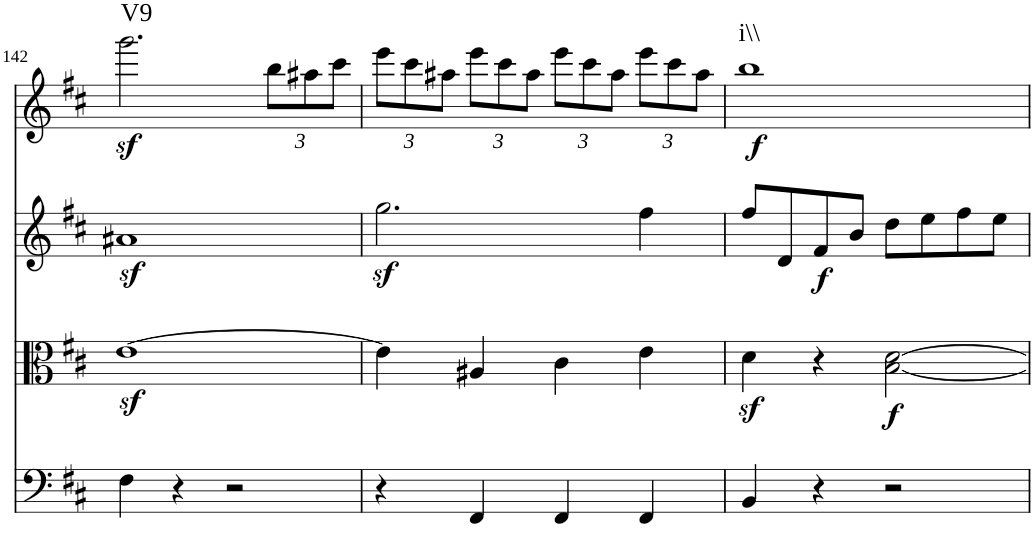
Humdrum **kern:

**kern	**kern	**dynam	**kern	**dynam	**kern	**dynam	**harte
*part4	*part3	*part3	*part2	*part2	*part1	*part1	*part1
*staff4	*staff3	*staff3	*staff2	*staff2	*staff1	*staff1	*
*I"Violoncello	*I"Viola	*	*I"Violin II	*	*I"Violin I	*	*
!!LO:PB:g=z
*clefF4	*clefC3	*	*clefG2	*	*clefG2	*	*
*k[f#c#]	*k[f#c#]	*	*k[f#c#]	*	*k[f#c#]	*	*
*M2/2	*M2/2	*	*M2/2	*	*M2/2	*	*
=142	=142	=142	=142	=142	=142	=142	=142
!	!	!	!	!	!	!LO:DY:b	!LO:H:kt=V9
4F#\	[1ez<	.	1a#Xz<	.	2.ggg\	sf	N
4r	.	.	.	.	.	.	.
2r	.	.	.	.	.	.	.
*	*	*	*	*	*Xbrackettup	*	*
.	.	.	.	.	12bb\L	.	.
.	.	.	.	.	12aa#X\	.	.
.	.	.	.	.	12ccc#\J	.	.
=143	=143	=143	=143	=143	=143	=143	=143
4r	4e\]	.	2.ggz<\	.	12eee\L	.	.
.	.	.	.	.	12ccc#\	.	.
.	.	.	.	.	12aa#X\J	.	.
4FF#/	4A#X/	.	.	.	12eee\L	.	.
.	.	.	.	.	12ccc#\	.	.
.	.	.	.	.	12aa#\J	.	.
4FF#/	4c#\	.	.	.	12eee\L	.	.
.	.	.	.	.	12ccc#\	.	.
.	.	.	.	.	12aa#\J	.	.
4FF#/	4e\	.	4ff#\	.	12eee\L	.	.
.	.	.	.	.	12ccc#\	.	.
.	.	.	.	.	12aa#\J	.	.
=144	=144	=144	=144	=144	=144	=144	=144
!	!	!	!	!	!	!LO:DY:b	!LO:H:kt=i\\
4BB/	4dz<\	.	8ff#/L	.	1bb	f	N
.	.	.	8d/	.	.	.	.
!	!	!	!	!LO:DY:b	!	!	!
4r	4r	.	8f#/	f	.	.	.
.	.	.	8b/J	.	.	.	.
!	!	!LO:DY:b	!	!	!	!	!
2r	[2B\ [2d\	f	8dd\L	.	.	.	.
.	.	.	8ee\	.	.	.	.
.	.	.	8ff#\	.	.	.	.
.	.	.	8ee\J	.	.	.	.
=	=	=	=	=	=	=	=
*-	*-	*-	*-	*-	*-	*-	*-
